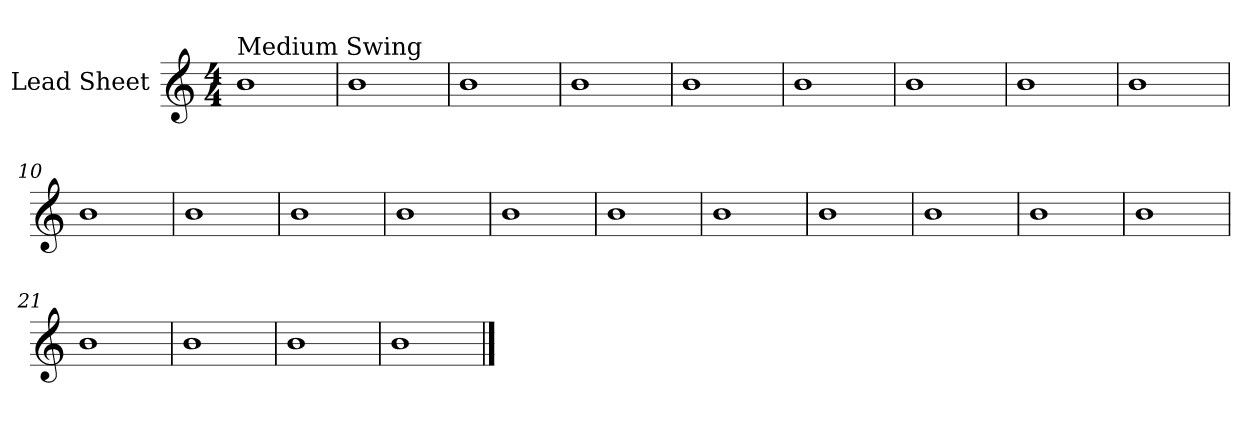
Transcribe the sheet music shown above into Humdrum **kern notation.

**kern
*part1
*staff1
*I"Lead Sheet
*clefG2
*k[]
*M4/4
=1
!LO:TX:a:t=Medium Swing
1b
=2
1b
=3
1b
=4
1b
!!LO:LB:g=z
=5
1b
=6
1b
=7
1b
=8
1b
!!LO:LB:g=z
=9
1b
=10
1b
=11
1b
=12
1b
!!LO:LB:g=z
=13
1b
=14
1b
=15
1b
=16
1b
!!LO:LB:g=z
=17
1b
=18
1b
=19
1b
=20
1b
!!LO:LB:g=z
=21
1b
=22
1b
=23
1b
=24
1b
==
*-
